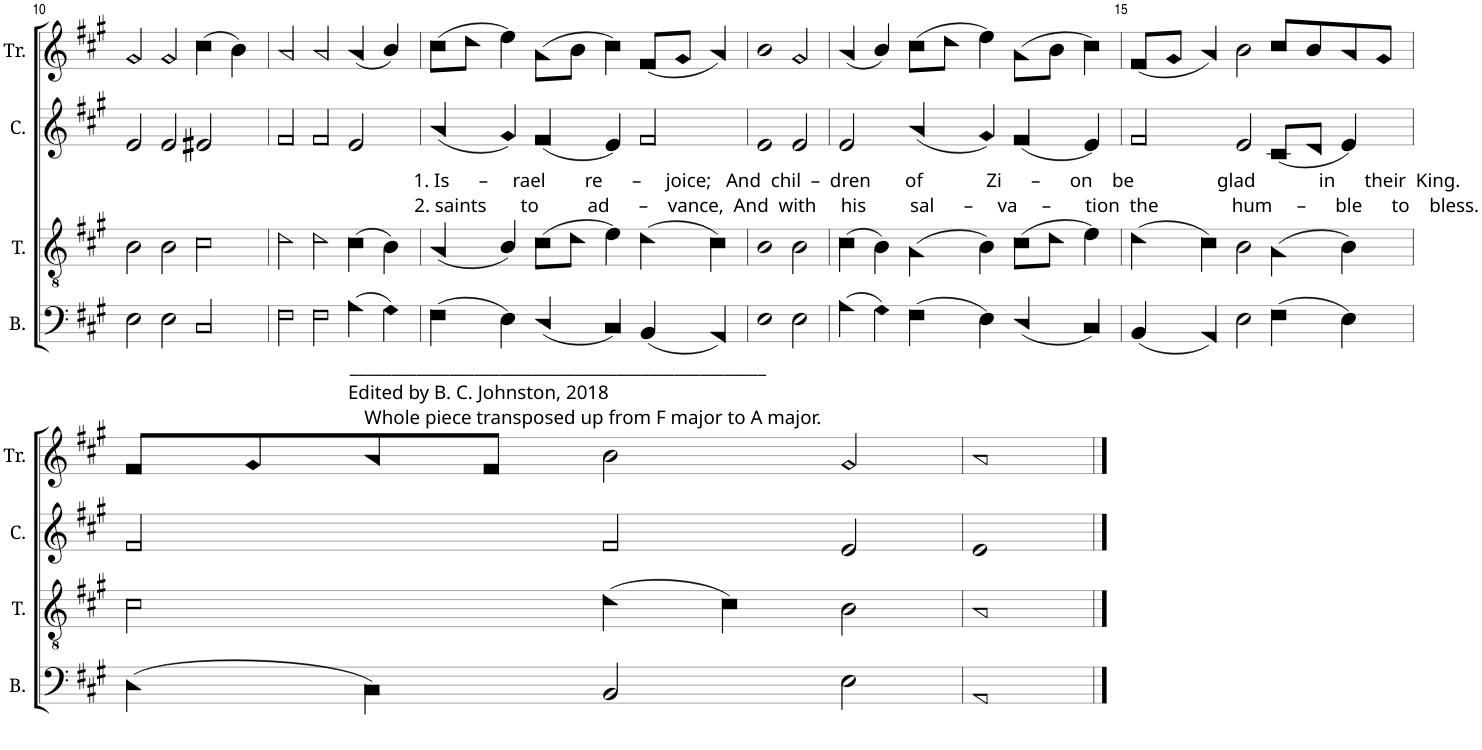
**kern	**kern	**kern	**kern
*part4	*part3	*part2	*part1
*staff4	*staff3	*staff2	*staff1
*I"B.	*I"T.	*I"C.	*I"Tr.
*I'B.	*I'T.	*I'C.	*I'Tr.
!!LO:PB:g=z
*clefF4	*clefGv2	*clefG2	*clefG2
*k[f#c#g#]	*k[f#c#g#]	*k[f#c#g#]	*k[f#c#g#]
*M3/2	*M3/2	*M3/2	*M3/2
=10	=10	=10	=10
2E!\	2B!\	2e!/	2g#!/
2E!\	2B!\	2e!/	2g#!/
2C#!/	2c#!\	2e#X!/	(4cc#!\
.	.	.	4b!\)
=11	=11	=11	=11
2F#!\	2d!\	2f#!/	2a!/
2F#!\	2d!\	2f#!/	2a!/
(4A!\	(4c#!\	2e!/	(4a!/
4G#!\)	4B!\)	.	4b!/)
=12	=12	=12	=12
!	!	!LO:TX:b:t=1. Is      –     rael        re      –     joice;   And  chil  –  dren       of             Zi      –      on    be                 glad             in      their  King.	!
!	!	!LO:TX:b:t=2. saints       to          ad      –    vance,  And  with     his         sal      –     va     –       tion  the               hum     –      ble      to    bless.	!
!LO:TX:b:t=__________________________________________________	!	!	!
!LO:TX:b:t=Edited by B. C. Johnston, 2018	!	!	!
!LO:TX:b:t=Whole piece transposed up from F major to A major.	!	!	!
(4F#!\	(4A!/	(4a!/	(8cc#!\L
.	.	.	8dd!\J
4E!\)	4B!/)	4g#!/)	4ee!\)
(4D!/	(8c#!\L	(4f#!/	(8a!\L
.	8d!\J	.	8b!\J
4C#!/)	4e!\)	4e!/)	4cc#!\)
(4BB!/	(4d!\	2f#!/	(8f#!/L
.	.	.	8g#!/J
4AA!/)	4c#!\)	.	4a!/)
=13	=13	=13	=13
1E!	1B!	1e!	1b!
2E!\	2B!\	2e!/	2g#!/
=14	=14	=14	=14
(4A!\	(4c#!\	2e!/	(4a!/
4G#!\)	4B!\)	.	4b!/)
(4F#!\	(4A!\	(4a!/	(8cc#!\L
.	.	.	8dd!\J
4E!\)	4B!\)	4g#!/)	4ee!\)
(4D!/	(8c#!\L	(4f#!/	(8a!\L
.	8d!\J	.	8b!\J
4C#!/)	4e!\)	4e!/)	4cc#!\)
=15	=15	=15	=15
(4BB!/	(4d!\	2f#!/	(8f#!/L
.	.	.	8g#!/J
4AA!/)	4c#!\)	.	4a!/)
2E!\	2B!\	2e!/	2b!\
(4F#!\	(4A!\	(8c#!/L	8cc#!/L
.	.	8d!/J	8b!/
4E!\)	4B!\)	4e!/)	8a!/
.	.	.	8g#!/J
!!LO:LB:g=z
=16	=16	=16	=16
(4D!\	2c#!\	2f#!/	8f#!/L
.	.	.	8g#!/
4C#!\)	.	.	8a!/
.	.	.	8f#!/J
2BB!/	(4d!\	2f#!/	2b!\
.	4c#!\)	.	.
2E!\	2B!\	2e!/	2g#!/
=17	=17	=17	=17
1AA!	1A!	1e!	1a!
==	==	==	==
*-	*-	*-	*-
